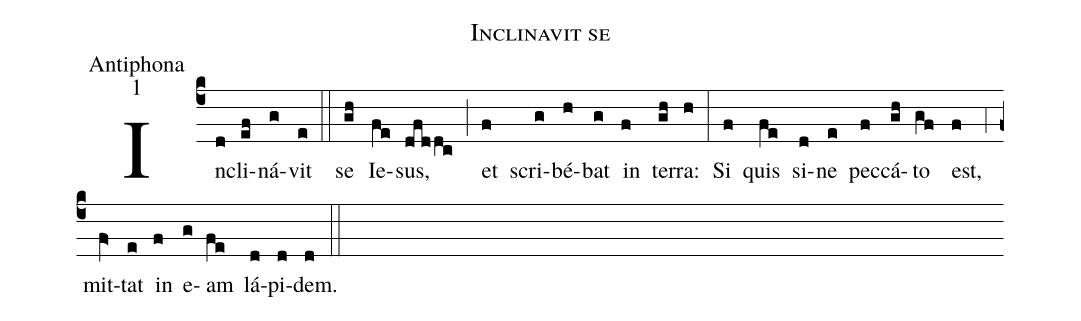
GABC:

name:Inclinavit se;
office-part:Antiphona;
mode:1;
%%
(c4) In(d)cli(ef)ná(g)vit(e) (::)
se(gh) Ie(fe)sus,(dfddc) (;) et(f) scri(g)bé(h)bat(g) in(f) ter(gh)ra:(h) (:)
Si(f) quis(fe) si(d)ne(e) pec(f)cá(gh)to(gf) est,(f) (,4) mit(fV>)tat(e) in(f) e(g)am(fe) lá(d)pi(d)dem.(d) (::)
